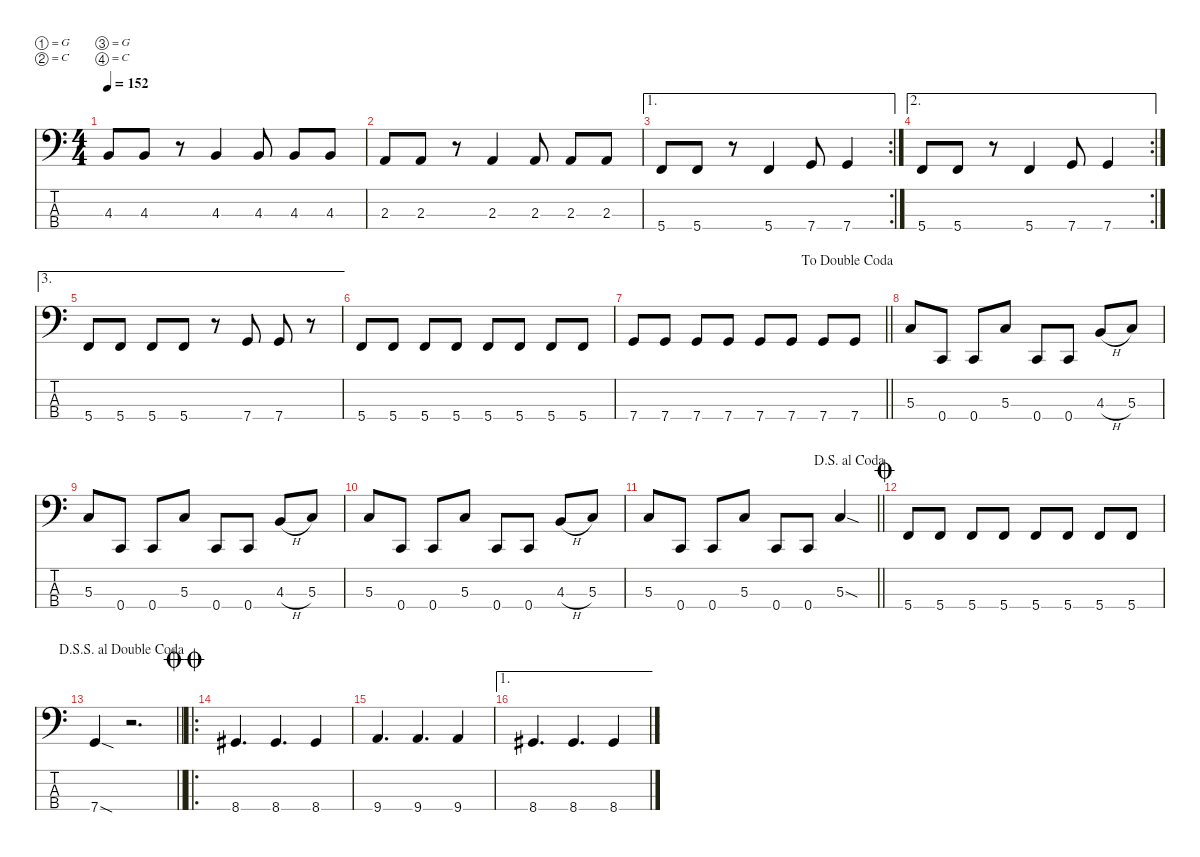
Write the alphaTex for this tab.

\defaultSystemsLayout 4
\hideDynamics
\bracketExtendMode nobrackets
\singleTrackTrackNamePolicy hidden
\multiTrackTrackNamePolicy hidden
\firstSystemTrackNameMode fullname
\firstSystemTrackNameOrientation horizontal
\otherSystemsTrackNameOrientation horizontal
\track ("Bass" "el.bs.") {defaultSystemsLayout 8 instrument electricbassfinger}
\staff {score tabs}
\tuning (G2 C2 G1 C1)
\ts (4 4)
\tempo 152
\clef f4
\ks c
4.3.8{dy f beam Up} 4.3.8{beam Up} r.8{beam Up} 4.3.4{beam Up} 4.3.8{beam Up} 4.3.8{beam Up} 4.3.8{beam Up} |
2.3.8{beam Up} 2.3.8{beam Up} r.8{beam Up} 2.3.4{beam Up} 2.3.8{beam Up} 2.3.8{beam Up} 2.3.8{beam Up} |
\ae 1
\rc 2
5.4.8{beam Up} 5.4.8{beam Up} r.8{beam Up} 5.4.4{beam Up} 7.4.8{beam Up} 7.4.4{beam Up} |
\ae 2
\rc 2
5.4.8{beam Up} 5.4.8{beam Up} r.8{beam Up} 5.4.4{beam Up} 7.4.8{beam Up} 7.4.4{beam Up} |
\ae 3
5.4.8{beam Up} 5.4.8{beam Up} 5.4.8{beam Up} 5.4.8{beam Up} r.8{beam Up} 7.4.8{beam Up} 7.4.8{beam Up} r.8{beam Up} |
5.4.8{beam Up} 5.4.8{beam Up} 5.4.8{beam Up} 5.4.8{beam Up} 5.4.8{beam Up} 5.4.8{beam Up} 5.4.8{beam Up} 5.4.8{beam Up} |
\jump dadoublecoda
\barLineRight lightlight
7.4.8{beam Up} 7.4.8{beam Up} 7.4.8{beam Up} 7.4.8{beam Up} 7.4.8{beam Up} 7.4.8{beam Up} 7.4.8{beam Up} 7.4.8{beam Up} |
5.3.8{beam Up} 0.4.8{beam Up} 0.4.8{beam Up} 5.3.8{beam Up} 0.4.8{beam Up} 0.4.8{beam Up} 4.3{h}.8{beam Up} 5.3.8{beam Up} |
5.3.8{beam Up} 0.4.8{beam Up} 0.4.8{beam Up} 5.3.8{beam Up} 0.4.8{beam Up} 0.4.8{beam Up} 4.3{h}.8{beam Up} 5.3.8{beam Up} |
5.3.8{beam Up} 0.4.8{beam Up} 0.4.8{beam Up} 5.3.8{beam Up} 0.4.8{beam Up} 0.4.8{beam Up} 4.3{h}.8{beam Up} 5.3.8{beam Up} |
\jump dalsegnoalcoda
\barLineRight lightlight
5.3.8{beam Up} 0.4.8{beam Up} 0.4.8{beam Up} 5.3.8{beam Up} 0.4.8{beam Up} 0.4.8{beam Up} 5.3{sod}.4{beam Up} |
\jump coda
5.4.8{beam Up} 5.4.8{beam Up} 5.4.8{beam Up} 5.4.8{beam Up} 5.4.8{beam Up} 5.4.8{beam Up} 5.4.8{beam Up} 5.4.8{beam Up} |
\jump dalsegnosegnoaldoublecoda
\barLineRight lightlight
7.4{sod}.4{beam Up} r.2{d beam Up} |
\ro
\jump doublecoda
8.4{acc #}.4{d beam Up} 8.4{acc #}.4{d beam Up} 8.4{acc #}.4{beam Up} |
9.4.4{d beam Up} 9.4.4{d beam Up} 9.4.4{beam Up} |
\ae 1
8.4{acc #}.4{d beam Up} 8.4{acc #}.4{d beam Up} 8.4{acc #}.4{beam Up}
